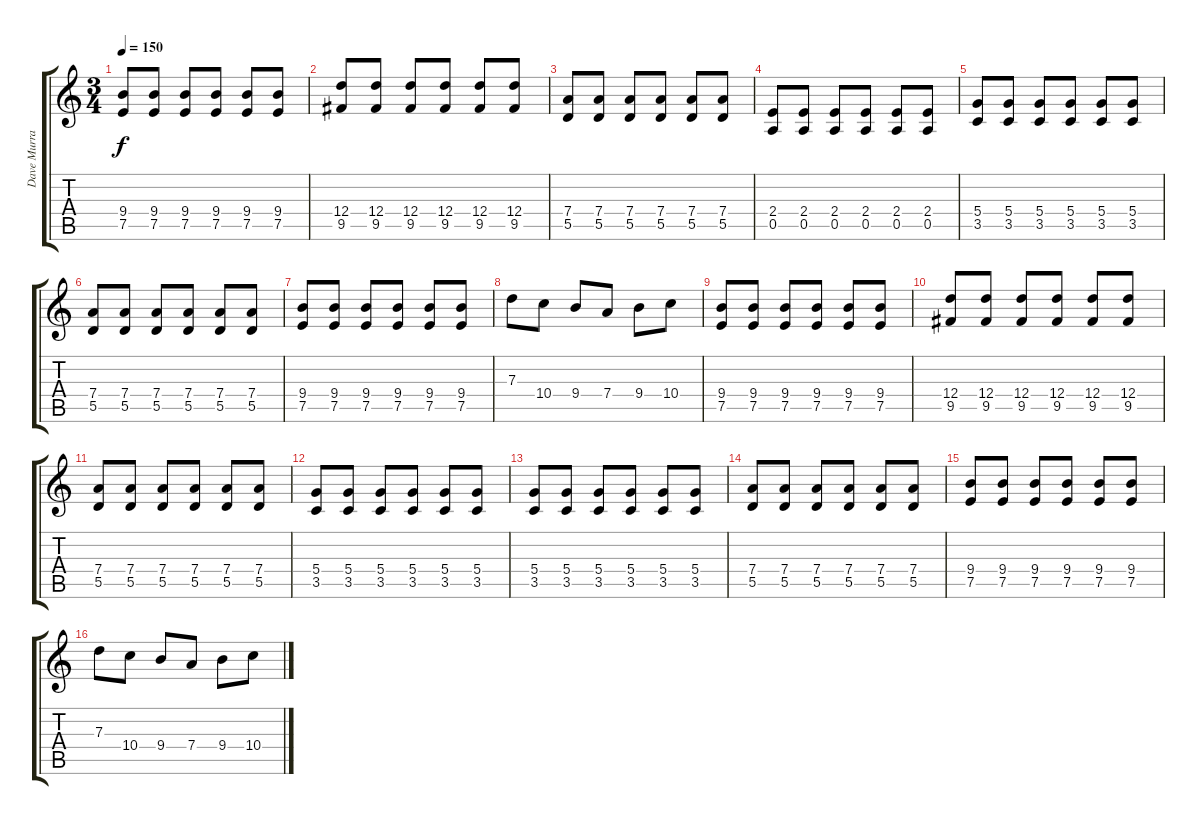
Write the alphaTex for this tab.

\track ("Dave Murray" "Dave Murra") {instrument distortionguitar}
\staff {score tabs}
\tuning (E4 B3 G3 D3 A2 E2) {hide}
\ts (3 4)
\tempo 150
\clef g2
\ks c
(9.4 7.5).8{dy f} (9.4 7.5).8 (9.4 7.5).8 (9.4 7.5).8 (9.4 7.5).8 (9.4 7.5).8 |
(12.4 9.5).8 (12.4 9.5).8 (12.4 9.5).8 (12.4 9.5).8 (12.4 9.5).8 (12.4 9.5).8 |
(7.4 5.5).8 (7.4 5.5).8 (7.4 5.5).8 (7.4 5.5).8 (7.4 5.5).8 (7.4 5.5).8 |
(2.4 0.5).8 (2.4 0.5).8 (2.4 0.5).8 (2.4 0.5).8 (2.4 0.5).8 (2.4 0.5).8 |
(5.4 3.5).8 (5.4 3.5).8 (5.4 3.5).8 (5.4 3.5).8 (5.4 3.5).8 (5.4 3.5).8 |
(7.4 5.5).8 (7.4 5.5).8 (7.4 5.5).8 (7.4 5.5).8 (7.4 5.5).8 (7.4 5.5).8 |
(9.4 7.5).8 (9.4 7.5).8 (9.4 7.5).8 (9.4 7.5).8 (9.4 7.5).8 (9.4 7.5).8 |
7.3.8 10.4.8 9.4.8 7.4.8 9.4.8 10.4.8 |
(9.4 7.5).8 (9.4 7.5).8 (9.4 7.5).8 (9.4 7.5).8 (9.4 7.5).8 (9.4 7.5).8 |
(12.4 9.5).8 (12.4 9.5).8 (12.4 9.5).8 (12.4 9.5).8 (12.4 9.5).8 (12.4 9.5).8 |
(7.4 5.5).8 (7.4 5.5).8 (7.4 5.5).8 (7.4 5.5).8 (7.4 5.5).8 (7.4 5.5).8 |
(5.4 3.5).8 (5.4 3.5).8 (5.4 3.5).8 (5.4 3.5).8 (5.4 3.5).8 (5.4 3.5).8 |
(5.4 3.5).8 (5.4 3.5).8 (5.4 3.5).8 (5.4 3.5).8 (5.4 3.5).8 (5.4 3.5).8 |
(7.4 5.5).8 (7.4 5.5).8 (7.4 5.5).8 (7.4 5.5).8 (7.4 5.5).8 (7.4 5.5).8 |
(9.4 7.5).8 (9.4 7.5).8 (9.4 7.5).8 (9.4 7.5).8 (9.4 7.5).8 (9.4 7.5).8 |
7.3.8 10.4.8 9.4.8 7.4.8 9.4.8 10.4.8
